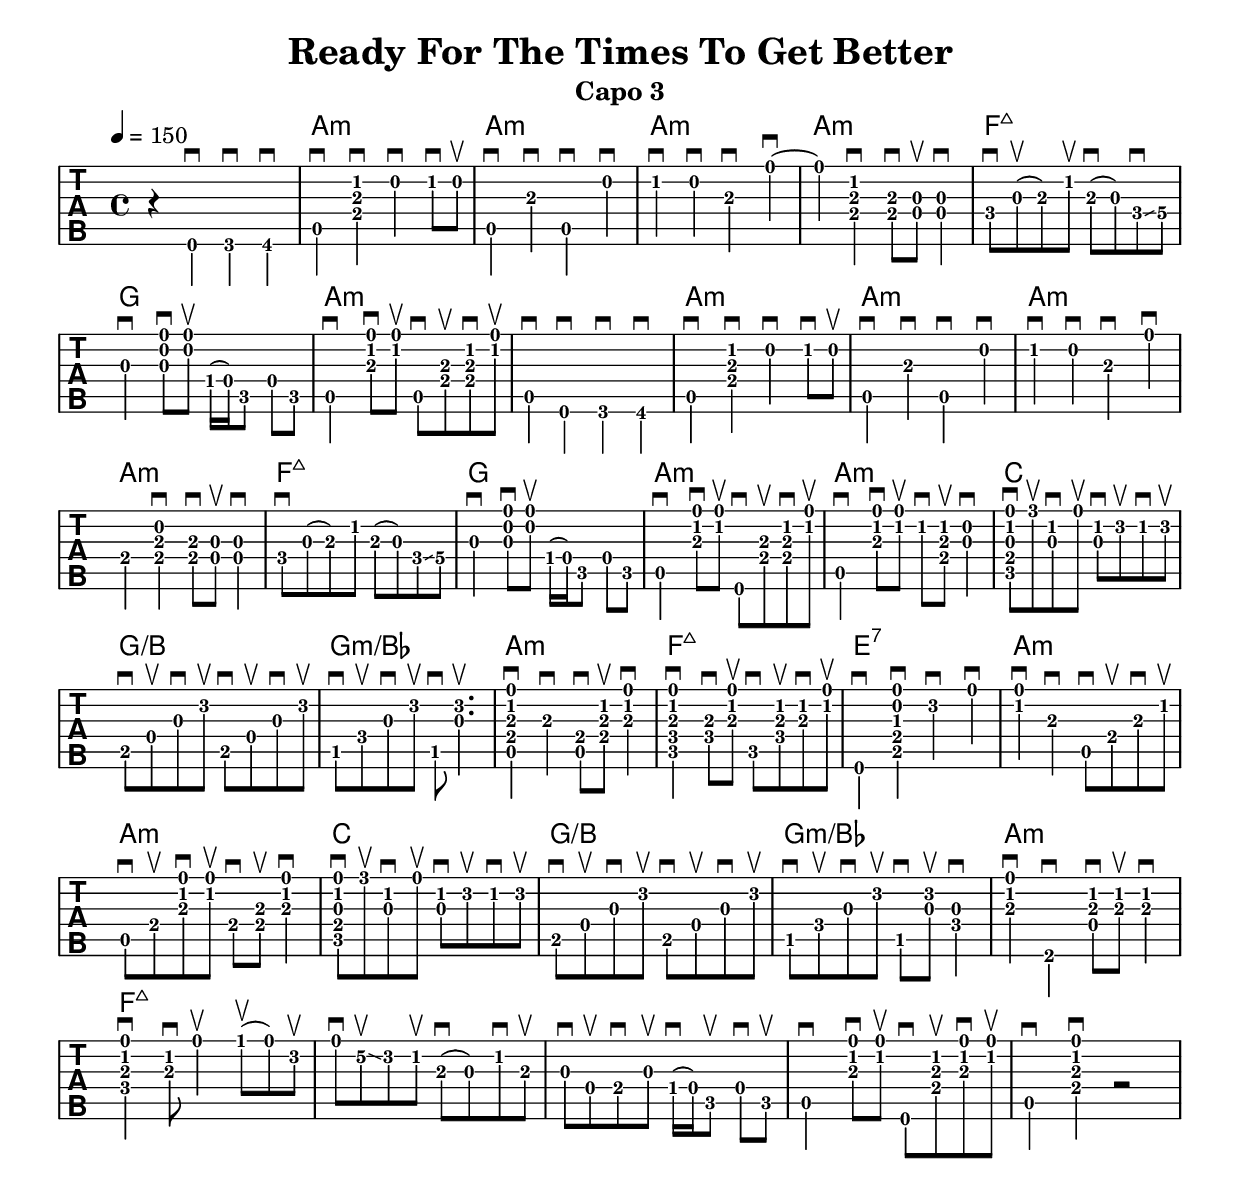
%
%
%
\version "2.23.2"
\include "english.ly"
\include "articulate.ly"
\header {
  title = "Ready For The Times To Get Better"
  subtitle = "Capo 3"
  composer = ""
}

\layout {
  \context {
    \Score
    \omit BarNumber

  }
  indent = 0.0
  \override Voice.StringNumber.stencil = ##f
}

\include "predefined-guitar-fretboards.ly"

chord_music = {
  \time 4/4
  \chordmode  {
    s1 a:m a:m a:m a:m f:maj7 g a:m
    s1 a:m a:m a:m a:m f:maj7 g a:m 
    a:m c g/b g:m/bf a:m f:maj7 e:7
    a:m a:m c g/b g:m/bf a:m f:maj7
  }
}

music = {
  \clef moderntab
  \key d \major
  \time 4/4
  \stemDown
  \relative c {
    \override Score.RehearsalMark.stencil =
    #(make-stencil-boxer 0.15 0.3 ly:text-interface::print)
    %   \mark \default
    \override Beam.concaveness = #10000
    \set TabStaff.minimumFret = #0
    r4 e,4 \downbow g \downbow gs \downbow | a \downbow <e' a c>4 \downbow b' \downbow c8 \downbow b  \upbow| 
    a,4 \downbow a' \downbow a, \downbow b' \downbow |
    c\downbow  b \downbow a \downbow e'\downbow  ~ | e
    <e, a c>4 \downbow <e a>8 \downbow <d g>8 \upbow <d g>4 \downbow |
    f8 \downbow g \upbow ( a) c \upbow a \downbow ( g) f \downbow \glissando g\4 |
    g4 \downbow <g b e>8 \downbow <b e>8 \upbow ds,16( d) c8 d c8 | 
    a4 \downbow <a' c e>8 \downbow <c e>8 \upbow a, \downbow <e' a> \upbow <e a c> \downbow <c' e> \upbow |
    a,4 \downbow e4 \downbow g \downbow gs \downbow
    a \downbow <e' a c>4 \downbow b' \downbow c8 \downbow b  \upbow| 
    a,4 \downbow a' \downbow a, \downbow b' \downbow |
    c4 \downbow b \downbow a \downbow e' \downbow |
    e, <e a b>4 \downbow <e a>8 \downbow <d g>8 \upbow <d g>4 \downbow |
    f8 \downbow g( a) c a( g) f \glissando g\4 |
    g4 \downbow <g b e>8 \downbow <b e>8 \upbow ds,16( d) c8 d c8 | 
    a4 \downbow <a' c e>8 \downbow <c e>8 \upbow e,, \downbow <e' a> \upbow <e a c> \downbow <c' e> \upbow |
    a,4 \downbow <a' c e>8 \downbow <c e>8 \upbow c \downbow <e, a c> \upbow <g b>4 \downbow  |
    <c, e g c e>8 \downbow g'' \upbow <g, c> \downbow e' \upbow <g, c> \downbow d'\upbow c \downbow d \upbow |
    b, \downbow d \upbow g \downbow d' \upbow b, \downbow d \upbow g \downbow d' \upbow | 
    bf, \downbow f' \upbow g \downbow d' \upbow bf, \downbow <g' d'>4. \upbow | 
    <a, e' a c e>4 \downbow a' \downbow <a, e'>8 \downbow <e' a c>8 \upbow < a c e>4 \downbow |
    <c, f a c e> \downbow <f a>8 \downbow <a c e> \upbow  c, \downbow  <f a c> \upbow <a c> \downbow <c e> \upbow |
    e,,4 \downbow <b' e gs b e>4 \downbow d'4 \downbow e4 \downbow |
    <c e> \downbow a \downbow a,8 \downbow e' \upbow a \downbow c \upbow |
 
    a,8 \downbow e'8 \upbow <a c e>8 \downbow <c e> \upbow e, \downbow <e a> \upbow <a c e>4 \downbow  |
    <c, e g c e>8 \downbow g'' \upbow <g, c> \downbow e' \upbow <g, c> \downbow d'\upbow c \downbow d \upbow |
    b, \downbow d \upbow g \downbow d' \upbow b, \downbow d \upbow g \downbow d' \upbow | 
    bf, \downbow f' \upbow g \downbow d' \upbow bf, \downbow <g' d'>8 \upbow  <f g>4 \downbow | 
    <a c e>4 \downbow fs, \downbow <d' a' c>8 \downbow <a' c> \upbow <a c>4 \downbow |
    <f a c e>4 \downbow  <a c>8 \downbow e'4 \upbow f8 \upbow ( e8) d8 \upbow |
   e8 \downbow e\2 \upbow \glissando d  c \upbow a \downbow ( g) c \downbow a \upbow |
   g8 \downbow d \upbow  e \downbow g \upbow  ds16 \downbow( d) c8 \upbow d8 \downbow c8 \upbow  |
   a4 \downbow <a' c e>8 \downbow <c e>8 \upbow e,, \downbow <e' a c> \upbow  <a c e>8 \downbow <c e>8 \upbow |
   a,4 \downbow <e' a c e>4 \downbow r2 |
   
 
 
    
\set TabStaff.minimumFret = #2
 

  }
}


<<
  \new ChordNames {
    \chord_music
  }

  \new TabStaff  {
    \tabFullNotation
    \clef moderntab
    \tempo  4 = 150

    \music
  }
>>

\score {
  \new Staff \with {midiInstrument = "acoustic guitar (nylon)"}
  \unfoldRepeats \articulate
  \music
  \midi {
    \tempo 4 = 160
  }
}


